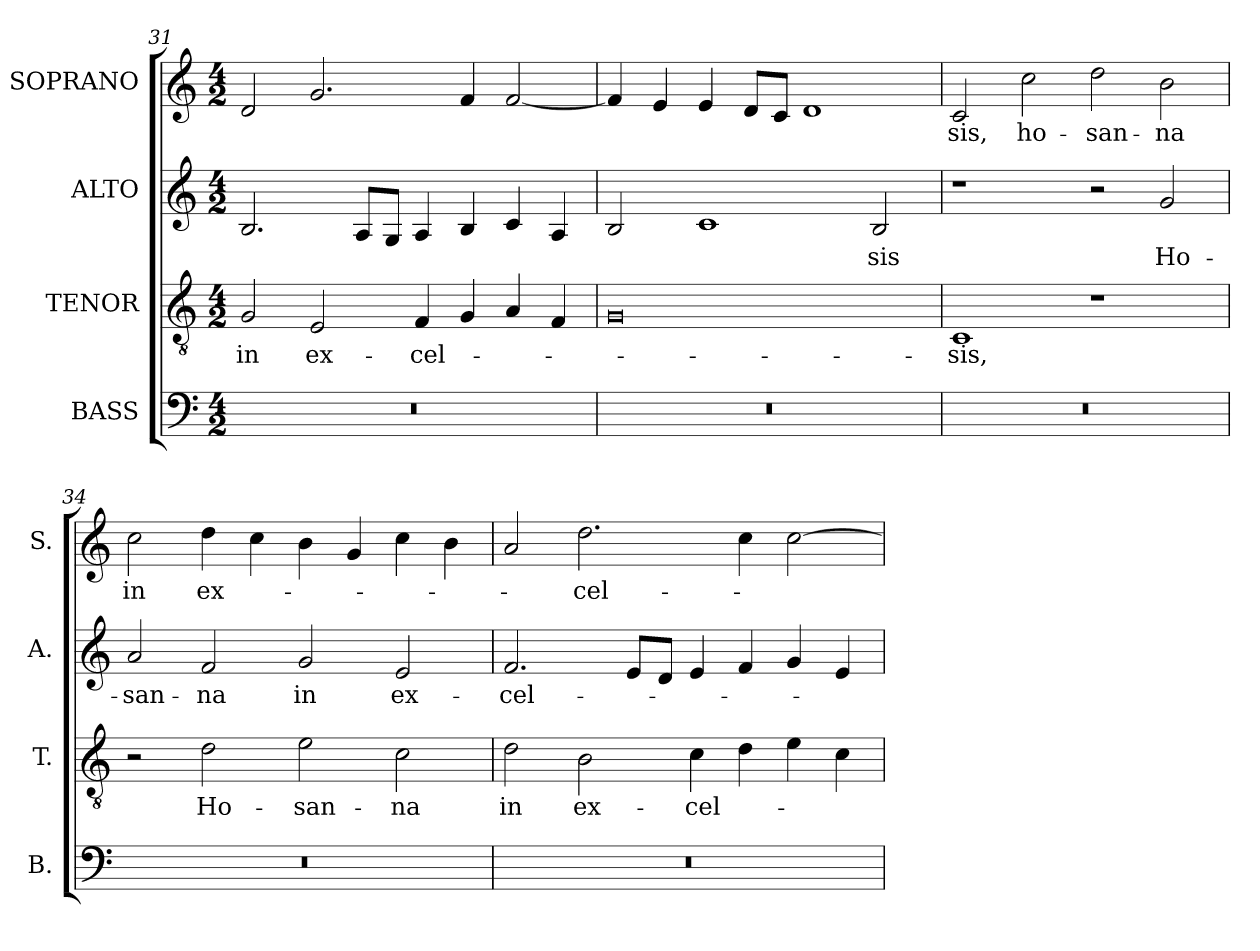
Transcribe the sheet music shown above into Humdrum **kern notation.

**kern	**kern	**text	**kern	**text	**kern	**text
*part4	*part3	*part3	*part2	*part2	*part1	*part1
*staff4	*staff3	*staff3	*staff2	*staff2	*staff1	*staff1
*I"BASS	*I"TENOR	*	*I"ALTO	*	*I"SOPRANO	*
*I'B.	*I'T.	*	*I'A.	*	*I'S.	*
*clefF4	*clefGv2	*	*clefG2	*	*clefG2	*
*	*ITrd7c12	*	*	*	*	*
*k[]	*k[]	*	*k[]	*	*k[]	*
*C:	*C:	*	*C:	*	*C:	*
*M4/2	*M4/2	*	*M4/2	*	*M4/2	*
=31	=31	=31	=31	=31	=31	=31
!LO:N:vis=1	!	!	!	!	!	!
!	!	!LO:LY:b:color=#000000	!	!	!	!
0r	2GGi/	in	2.Bi/	.	2di/	.
!	!	!LO:LY:b:color=#000000	!	!	!	!
.	2EEi/	ex-	.	.	2.gi/	.
.	.	.	8Ai/L	.	.	.
.	.	.	8Gi/J	.	.	.
!	!	!LO:LY:b:color=#000000	!	!	!	!
.	4FFi/	-cel-	4Ai/	.	.	.
.	4GGi/	.	4Bi/	.	4fi/	.
.	4AAi/	.	4ci/	.	[2fi/	.
.	4FFi/	.	4Ai/	.	.	.
!!LO:LB:g=z
=32	=32	=32	=32	=32	=32	=32
!LO:N:vis=1	!	!	!	!	!	!
0r	0GGi	.	2Bi/	.	4fi/]	.
.	.	.	.	.	4ei/	.
.	.	.	1ci	.	4ei/	.
.	.	.	.	.	8di/L	.
.	.	.	.	.	8ci/J	.
.	.	.	.	.	1di	.
!	!	!	!	!LO:LY:b:color=#000000	!	!
.	.	.	2Bi/	-sis	.	.
=33	=33	=33	=33	=33	=33	=33
!LO:N:vis=1	!	!	!	!	!	!
!	!	!LO:LY:b:color=#000000	!	!	!	!
!	!	!	!	!	!	!LO:LY:b:color=#000000
0r	1CCi	-sis,	1r	.	2ci/	-sis,
!	!	!	!	!	!	!LO:LY:b:color=#000000
.	.	.	.	.	2cci\	ho-
!	!	!	!	!	!	!LO:LY:b:color=#000000
.	1r	.	2r	.	2ddi\	-san-
!	!	!	!	!LO:LY:b:color=#000000	!	!
!	!	!	!	!	!	!LO:LY:b:color=#000000
.	.	.	2gi/	Ho-	2bi\	-na
=34	=34	=34	=34	=34	=34	=34
!LO:N:vis=1	!	!	!	!	!	!
!	!	!	!	!LO:LY:b:color=#000000	!	!
!	!	!	!	!	!	!LO:LY:b:color=#000000
0r	2r	.	2ai/	-san-	2cci\	in
!	!	!LO:LY:b:color=#000000	!	!	!	!
!	!	!	!	!LO:LY:b:color=#000000	!	!
!	!	!	!	!	!	!LO:LY:b:color=#000000
.	2Di\	Ho-	2fi/	-na	4ddi\	ex-
.	.	.	.	.	4cci\	.
!	!	!LO:LY:b:color=#000000	!	!	!	!
!	!	!	!	!LO:LY:b:color=#000000	!	!
.	2Ei\	-san-	2gi/	in	4bi\	.
.	.	.	.	.	4gi/	.
!	!	!LO:LY:b:color=#000000	!	!	!	!
!	!	!	!	!LO:LY:b:color=#000000	!	!
.	2Ci\	-na	2ei/	ex-	4cci\	.
.	.	.	.	.	4bi\	.
=35	=35	=35	=35	=35	=35	=35
!LO:N:vis=1	!	!	!	!	!	!
!	!	!LO:LY:b:color=#000000	!	!	!	!
!	!	!	!	!LO:LY:b:color=#000000	!	!
0r	2Di\	in	2.fi/	-cel-	2ai/	.
!	!	!LO:LY:b:color=#000000	!	!	!	!
!	!	!	!	!	!	!LO:LY:b:color=#000000
.	2BBi\	ex-	.	.	2.ddi\	-cel-
.	.	.	8ei/L	.	.	.
.	.	.	8di/J	.	.	.
!	!	!LO:LY:b:color=#000000	!	!	!	!
.	4Ci\	-cel-	4ei/	.	.	.
.	4Di\	.	4fi/	.	4cci\	.
.	4Ei\	.	4gi/	.	[2cci\	.
.	4Ci\	.	4ei/	.	.	.
=	=	=	=	=	=	=
*-	*-	*-	*-	*-	*-	*-
